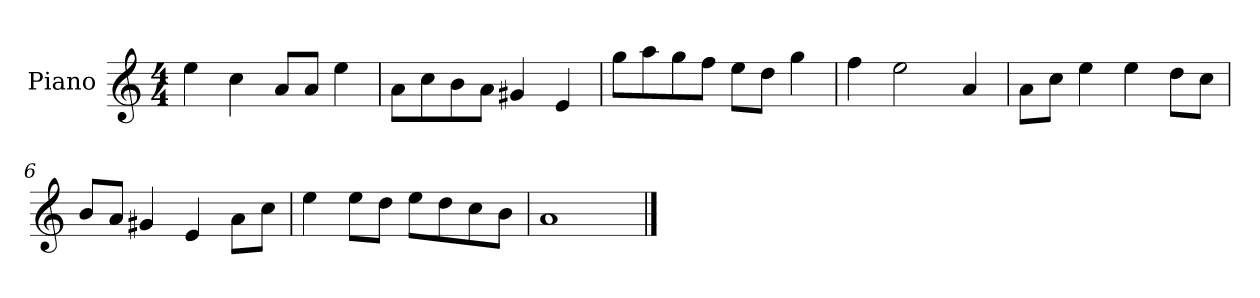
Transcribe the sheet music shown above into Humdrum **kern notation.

**kern
*part1
*staff1
*I"Piano
*I'P-no
*clefG2
*k[]
*M4/4
*MM90
=1
4ee\
4cc\
8a/L
8a/J
4ee\
=2
8a\L
8cc\
8b\
8a\J
4g#X/
4e/
=3
8gg\L
8aa\
8gg\
8ff\J
8ee\L
8dd\J
4gg\
=4
4ff\
2ee\
4a/
=5
8a\L
8cc\J
4ee\
4ee\
8dd\L
8cc\J
=6
8b/L
8a/J
4g#X/
4e/
8a\L
8cc\J
!!LO:LB:g=z
=7
4ee\
8ee\L
8dd\J
8ee\L
8dd\
8cc\
8b\J
=8
1a
==
*-
